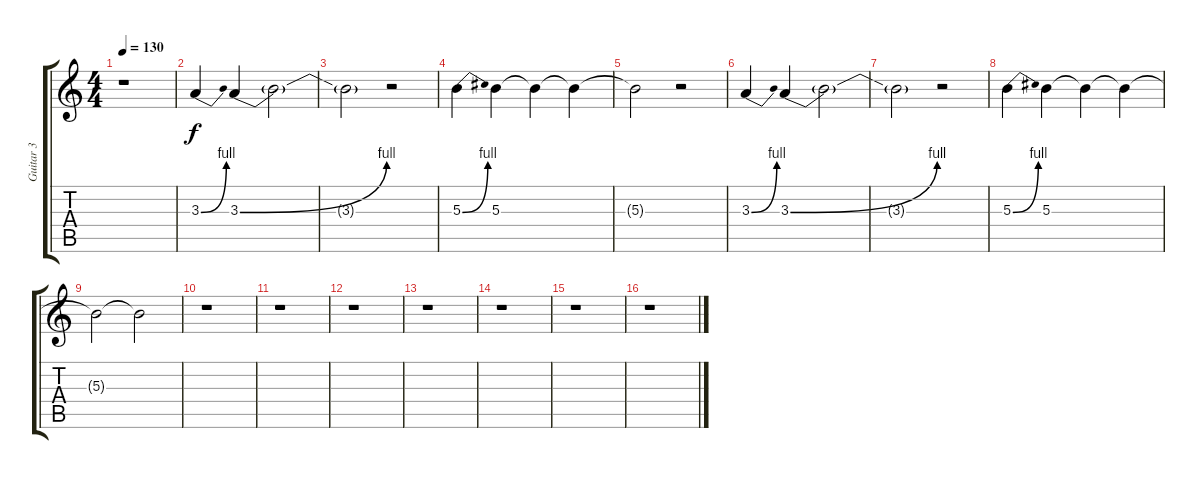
\track ("Guitar 3" "Guitar 3") {instrument distortionguitar}
\staff {score tabs}
\tuning (Eb4 Bb3 Gb3 Db3 Ab2 Db2) {hide}
\ts (4 4)
\tempo 130
\clef g2
\ks c
r.1{dy f instrument distortionguitar} |
3.3{be (bend 0 0 60 4)}.4 3.3{be (bend 0 0 60 4)}.4 3.3{t}.2 |
3.3{t}.2 r.2 |
5.3{be (bend 0 0 60 4)}.4 5.3.4 5.3{t}.4 5.3{t}.4 |
5.3{t}.2 r.2 |
3.3{be (bend 0 0 60 4)}.4 3.3{be (bend 0 0 60 4)}.4 3.3{t}.2 |
3.3{t}.2 r.2 |
5.3{be (bend 0 0 60 4)}.4 5.3.4 5.3{t}.4 5.3{t}.4 |
5.3{t}.2 5.3{t}.2 |
r.1 |
r.1 |
r.1 |
r.1 |
r.1 |
r.1 |
r.1
